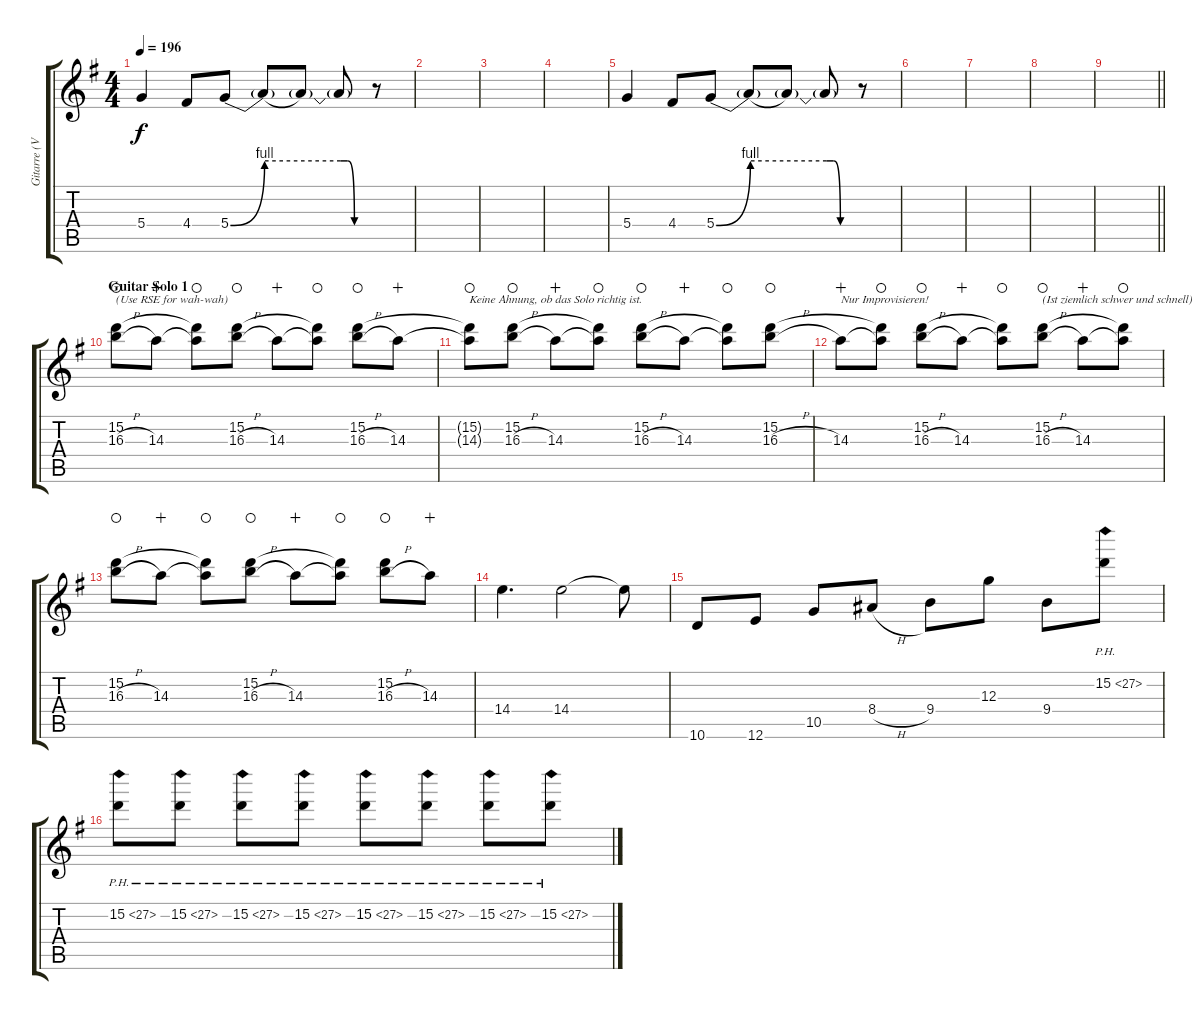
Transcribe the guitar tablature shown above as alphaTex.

\track ("Gitarre (Verzerrt) Lead" "Gitarre (V") {instrument distortionguitar}
\staff {score tabs}
\tuning (E4 B3 G3 D3 A2 E2) {hide}
\ts (4 4)
\tempo 196
\clef g2
\ks g
5.4.4{dy f} 4.4.8 5.4{be (bend 0 0 60 4)}.8 5.4{be (hold 0 4 60 4) t}.8 5.4{t}.8 5.4{be (custom 0 4 15 4 30 0 60 0) t}.8 r.8 |
|
|
|
5.4.4 4.4.8 5.4{be (bend 0 0 60 4)}.8 5.4{be (hold 0 4 60 4) t}.8 5.4{t}.8 5.4{be (custom 0 4 15 4 30 0 60 0) t}.8 r.8 |
|
|
|
\barLineRight lightlight
|
\section ("" "Guitar Solo 1")
(15.2 16.3{h}).8{txt "(Use RSE for wah-wah)" waho} 14.3.8{wahc} (15.2{t} 14.3{t}).8{waho} (15.2 16.3{h}).8{waho} 14.3.8{wahc} (15.2{t} 14.3{t}).8{waho} (15.2 16.3{h}).8{waho} 14.3.8{wahc} |
(15.2{t} 14.3{t}).8{txt "Keine Ahnung, ob das Solo richtig ist." waho} (15.2 16.3{h}).8{waho} 14.3.8{wahc} (15.2{t} 14.3{t}).8{waho} (15.2 16.3{h}).8{waho} 14.3.8{wahc} (15.2{t} 14.3{t}).8{waho} (15.2 16.3{h}).8{waho} |
14.3.8{txt "Nur Improvisieren!" wahc} (15.2{t} 14.3{t}).8{waho} (15.2 16.3{h}).8{waho} 14.3.8{wahc} (15.2{t} 14.3{t}).8{waho} (15.2 16.3{h}).8{txt "(Ist ziemlich schwer und schnell)" waho} 14.3.8{wahc} (15.2{t} 14.3{t}).8{waho} |
(15.2 16.3{h}).8{waho} 14.3.8{wahc} (15.2{t} 14.3{t}).8{waho} (15.2 16.3{h}).8{waho} 14.3.8{wahc} (15.2{t} 14.3{t}).8{waho} (15.2 16.3{h}).8{waho} 14.3.8{wahc} |
14.4.4{d} 14.4.2 14.4{t}.8 |
10.6.8 12.6.8 10.5.8 8.4{h}.8 9.4.8 12.3.8 9.4.8 15.2{ph 12}.8 |
15.2{ph 12}.8 15.2{ph 12}.8 15.2{ph 12}.8 15.2{ph 12}.8 15.2{ph 12}.8 15.2{ph 12}.8 15.2{ph 12}.8 15.2{ph 12}.8
